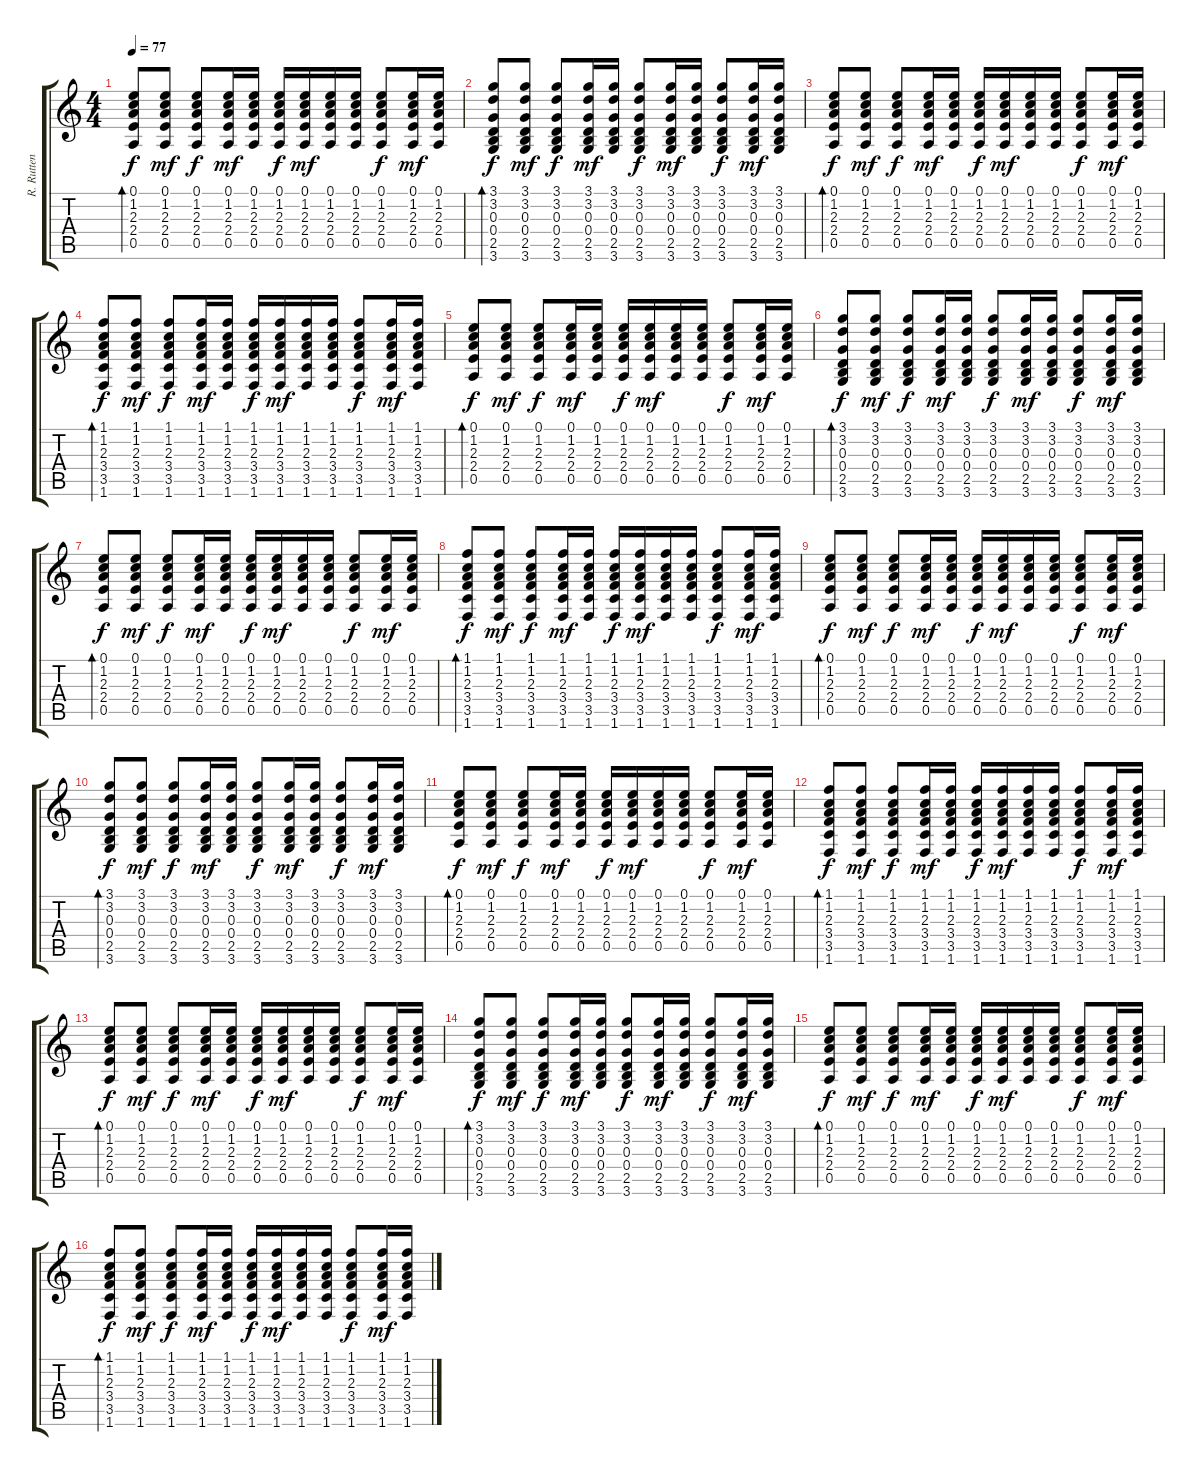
\track ("R. Rutten" "R. Rutten") {instrument acousticguitarsteel}
\staff {score tabs}
\tuning (E4 B3 G3 D3 A2 E2) {hide}
\ts (4 4)
\tempo 77
\clef g2
\ks c
(0.1 1.2 2.3 2.4 0.5).8{bd 60 dy f} (0.1 1.2 2.3 2.4 0.5).8{dy mf} (0.1 1.2 2.3 2.4 0.5).8{dy f} (0.1 1.2 2.3 2.4 0.5).16{dy mf} (0.1 1.2 2.3 2.4 0.5).16 (0.1 1.2 2.3 2.4 0.5).16{dy f} (0.1 1.2 2.3 2.4 0.5).16{dy mf} (0.1 1.2 2.3 2.4 0.5).16 (0.1 1.2 2.3 2.4 0.5).16 (0.1 1.2 2.3 2.4 0.5).8{dy f} (0.1 1.2 2.3 2.4 0.5).16{dy mf} (0.1 1.2 2.3 2.4 0.5).16 |
(3.1 3.2 0.3 0.4 2.5 3.6).8{bd 60 dy f} (3.1 3.2 0.3 0.4 2.5 3.6).8{dy mf} (3.1 3.2 0.3 0.4 2.5 3.6).8{dy f} (3.1 3.2 0.3 0.4 2.5 3.6).16{dy mf} (3.1 3.2 0.3 0.4 2.5 3.6).16 (3.1 3.2 0.3 0.4 2.5 3.6).8{dy f} (3.1 3.2 0.3 0.4 2.5 3.6).16{dy mf} (3.1 3.2 0.3 0.4 2.5 3.6).16 (3.1 3.2 0.3 0.4 2.5 3.6).8{dy f} (3.1 3.2 0.3 0.4 2.5 3.6).16{dy mf} (3.1 3.2 0.3 0.4 2.5 3.6).16 |
(0.1 1.2 2.3 2.4 0.5).8{bd 60 dy f} (0.1 1.2 2.3 2.4 0.5).8{dy mf} (0.1 1.2 2.3 2.4 0.5).8{dy f} (0.1 1.2 2.3 2.4 0.5).16{dy mf} (0.1 1.2 2.3 2.4 0.5).16 (0.1 1.2 2.3 2.4 0.5).16{dy f} (0.1 1.2 2.3 2.4 0.5).16{dy mf} (0.1 1.2 2.3 2.4 0.5).16 (0.1 1.2 2.3 2.4 0.5).16 (0.1 1.2 2.3 2.4 0.5).8{dy f} (0.1 1.2 2.3 2.4 0.5).16{dy mf} (0.1 1.2 2.3 2.4 0.5).16 |
(1.1 1.2 2.3 3.4 3.5 1.6).8{bd 60 dy f} (1.1 1.2 2.3 3.4 3.5 1.6).8{dy mf} (1.1 1.2 2.3 3.4 3.5 1.6).8{dy f} (1.1 1.2 2.3 3.4 3.5 1.6).16{dy mf} (1.1 1.2 2.3 3.4 3.5 1.6).16 (1.1 1.2 2.3 3.4 3.5 1.6).16{dy f} (1.1 1.2 2.3 3.4 3.5 1.6).16{dy mf} (1.1 1.2 2.3 3.4 3.5 1.6).16 (1.1 1.2 2.3 3.4 3.5 1.6).16 (1.1 1.2 2.3 3.4 3.5 1.6).8{dy f} (1.1 1.2 2.3 3.4 3.5 1.6).16{dy mf} (1.1 1.2 2.3 3.4 3.5 1.6).16 |
(0.1 1.2 2.3 2.4 0.5).8{bd 60 dy f} (0.1 1.2 2.3 2.4 0.5).8{dy mf} (0.1 1.2 2.3 2.4 0.5).8{dy f} (0.1 1.2 2.3 2.4 0.5).16{dy mf} (0.1 1.2 2.3 2.4 0.5).16 (0.1 1.2 2.3 2.4 0.5).16{dy f} (0.1 1.2 2.3 2.4 0.5).16{dy mf} (0.1 1.2 2.3 2.4 0.5).16 (0.1 1.2 2.3 2.4 0.5).16 (0.1 1.2 2.3 2.4 0.5).8{dy f} (0.1 1.2 2.3 2.4 0.5).16{dy mf} (0.1 1.2 2.3 2.4 0.5).16 |
(3.1 3.2 0.3 0.4 2.5 3.6).8{bd 60 dy f} (3.1 3.2 0.3 0.4 2.5 3.6).8{dy mf} (3.1 3.2 0.3 0.4 2.5 3.6).8{dy f} (3.1 3.2 0.3 0.4 2.5 3.6).16{dy mf} (3.1 3.2 0.3 0.4 2.5 3.6).16 (3.1 3.2 0.3 0.4 2.5 3.6).8{dy f} (3.1 3.2 0.3 0.4 2.5 3.6).16{dy mf} (3.1 3.2 0.3 0.4 2.5 3.6).16 (3.1 3.2 0.3 0.4 2.5 3.6).8{dy f} (3.1 3.2 0.3 0.4 2.5 3.6).16{dy mf} (3.1 3.2 0.3 0.4 2.5 3.6).16 |
(0.1 1.2 2.3 2.4 0.5).8{bd 60 dy f} (0.1 1.2 2.3 2.4 0.5).8{dy mf} (0.1 1.2 2.3 2.4 0.5).8{dy f} (0.1 1.2 2.3 2.4 0.5).16{dy mf} (0.1 1.2 2.3 2.4 0.5).16 (0.1 1.2 2.3 2.4 0.5).16{dy f} (0.1 1.2 2.3 2.4 0.5).16{dy mf} (0.1 1.2 2.3 2.4 0.5).16 (0.1 1.2 2.3 2.4 0.5).16 (0.1 1.2 2.3 2.4 0.5).8{dy f} (0.1 1.2 2.3 2.4 0.5).16{dy mf} (0.1 1.2 2.3 2.4 0.5).16 |
(1.1 1.2 2.3 3.4 3.5 1.6).8{bd 60 dy f} (1.1 1.2 2.3 3.4 3.5 1.6).8{dy mf} (1.1 1.2 2.3 3.4 3.5 1.6).8{dy f} (1.1 1.2 2.3 3.4 3.5 1.6).16{dy mf} (1.1 1.2 2.3 3.4 3.5 1.6).16 (1.1 1.2 2.3 3.4 3.5 1.6).16{dy f} (1.1 1.2 2.3 3.4 3.5 1.6).16{dy mf} (1.1 1.2 2.3 3.4 3.5 1.6).16 (1.1 1.2 2.3 3.4 3.5 1.6).16 (1.1 1.2 2.3 3.4 3.5 1.6).8{dy f} (1.1 1.2 2.3 3.4 3.5 1.6).16{dy mf} (1.1 1.2 2.3 3.4 3.5 1.6).16 |
(0.1 1.2 2.3 2.4 0.5).8{bd 60 dy f} (0.1 1.2 2.3 2.4 0.5).8{dy mf} (0.1 1.2 2.3 2.4 0.5).8{dy f} (0.1 1.2 2.3 2.4 0.5).16{dy mf} (0.1 1.2 2.3 2.4 0.5).16 (0.1 1.2 2.3 2.4 0.5).16{dy f} (0.1 1.2 2.3 2.4 0.5).16{dy mf} (0.1 1.2 2.3 2.4 0.5).16 (0.1 1.2 2.3 2.4 0.5).16 (0.1 1.2 2.3 2.4 0.5).8{dy f} (0.1 1.2 2.3 2.4 0.5).16{dy mf} (0.1 1.2 2.3 2.4 0.5).16 |
(3.1 3.2 0.3 0.4 2.5 3.6).8{bd 60 dy f} (3.1 3.2 0.3 0.4 2.5 3.6).8{dy mf} (3.1 3.2 0.3 0.4 2.5 3.6).8{dy f} (3.1 3.2 0.3 0.4 2.5 3.6).16{dy mf} (3.1 3.2 0.3 0.4 2.5 3.6).16 (3.1 3.2 0.3 0.4 2.5 3.6).8{dy f} (3.1 3.2 0.3 0.4 2.5 3.6).16{dy mf} (3.1 3.2 0.3 0.4 2.5 3.6).16 (3.1 3.2 0.3 0.4 2.5 3.6).8{dy f} (3.1 3.2 0.3 0.4 2.5 3.6).16{dy mf} (3.1 3.2 0.3 0.4 2.5 3.6).16 |
(0.1 1.2 2.3 2.4 0.5).8{bd 60 dy f} (0.1 1.2 2.3 2.4 0.5).8{dy mf} (0.1 1.2 2.3 2.4 0.5).8{dy f} (0.1 1.2 2.3 2.4 0.5).16{dy mf} (0.1 1.2 2.3 2.4 0.5).16 (0.1 1.2 2.3 2.4 0.5).16{dy f} (0.1 1.2 2.3 2.4 0.5).16{dy mf} (0.1 1.2 2.3 2.4 0.5).16 (0.1 1.2 2.3 2.4 0.5).16 (0.1 1.2 2.3 2.4 0.5).8{dy f} (0.1 1.2 2.3 2.4 0.5).16{dy mf} (0.1 1.2 2.3 2.4 0.5).16 |
(1.1 1.2 2.3 3.4 3.5 1.6).8{bd 60 dy f} (1.1 1.2 2.3 3.4 3.5 1.6).8{dy mf} (1.1 1.2 2.3 3.4 3.5 1.6).8{dy f} (1.1 1.2 2.3 3.4 3.5 1.6).16{dy mf} (1.1 1.2 2.3 3.4 3.5 1.6).16 (1.1 1.2 2.3 3.4 3.5 1.6).16{dy f} (1.1 1.2 2.3 3.4 3.5 1.6).16{dy mf} (1.1 1.2 2.3 3.4 3.5 1.6).16 (1.1 1.2 2.3 3.4 3.5 1.6).16 (1.1 1.2 2.3 3.4 3.5 1.6).8{dy f} (1.1 1.2 2.3 3.4 3.5 1.6).16{dy mf} (1.1 1.2 2.3 3.4 3.5 1.6).16 |
(0.1 1.2 2.3 2.4 0.5).8{bd 60 dy f} (0.1 1.2 2.3 2.4 0.5).8{dy mf} (0.1 1.2 2.3 2.4 0.5).8{dy f} (0.1 1.2 2.3 2.4 0.5).16{dy mf} (0.1 1.2 2.3 2.4 0.5).16 (0.1 1.2 2.3 2.4 0.5).16{dy f} (0.1 1.2 2.3 2.4 0.5).16{dy mf} (0.1 1.2 2.3 2.4 0.5).16 (0.1 1.2 2.3 2.4 0.5).16 (0.1 1.2 2.3 2.4 0.5).8{dy f} (0.1 1.2 2.3 2.4 0.5).16{dy mf} (0.1 1.2 2.3 2.4 0.5).16 |
(3.1 3.2 0.3 0.4 2.5 3.6).8{bd 60 dy f} (3.1 3.2 0.3 0.4 2.5 3.6).8{dy mf} (3.1 3.2 0.3 0.4 2.5 3.6).8{dy f} (3.1 3.2 0.3 0.4 2.5 3.6).16{dy mf} (3.1 3.2 0.3 0.4 2.5 3.6).16 (3.1 3.2 0.3 0.4 2.5 3.6).8{dy f} (3.1 3.2 0.3 0.4 2.5 3.6).16{dy mf} (3.1 3.2 0.3 0.4 2.5 3.6).16 (3.1 3.2 0.3 0.4 2.5 3.6).8{dy f} (3.1 3.2 0.3 0.4 2.5 3.6).16{dy mf} (3.1 3.2 0.3 0.4 2.5 3.6).16 |
(0.1 1.2 2.3 2.4 0.5).8{bd 60 dy f} (0.1 1.2 2.3 2.4 0.5).8{dy mf} (0.1 1.2 2.3 2.4 0.5).8{dy f} (0.1 1.2 2.3 2.4 0.5).16{dy mf} (0.1 1.2 2.3 2.4 0.5).16 (0.1 1.2 2.3 2.4 0.5).16{dy f} (0.1 1.2 2.3 2.4 0.5).16{dy mf} (0.1 1.2 2.3 2.4 0.5).16 (0.1 1.2 2.3 2.4 0.5).16 (0.1 1.2 2.3 2.4 0.5).8{dy f} (0.1 1.2 2.3 2.4 0.5).16{dy mf} (0.1 1.2 2.3 2.4 0.5).16 |
(1.1 1.2 2.3 3.4 3.5 1.6).8{bd 60 dy f} (1.1 1.2 2.3 3.4 3.5 1.6).8{dy mf} (1.1 1.2 2.3 3.4 3.5 1.6).8{dy f} (1.1 1.2 2.3 3.4 3.5 1.6).16{dy mf} (1.1 1.2 2.3 3.4 3.5 1.6).16 (1.1 1.2 2.3 3.4 3.5 1.6).16{dy f} (1.1 1.2 2.3 3.4 3.5 1.6).16{dy mf} (1.1 1.2 2.3 3.4 3.5 1.6).16 (1.1 1.2 2.3 3.4 3.5 1.6).16 (1.1 1.2 2.3 3.4 3.5 1.6).8{dy f} (1.1 1.2 2.3 3.4 3.5 1.6).16{dy mf} (1.1 1.2 2.3 3.4 3.5 1.6).16
